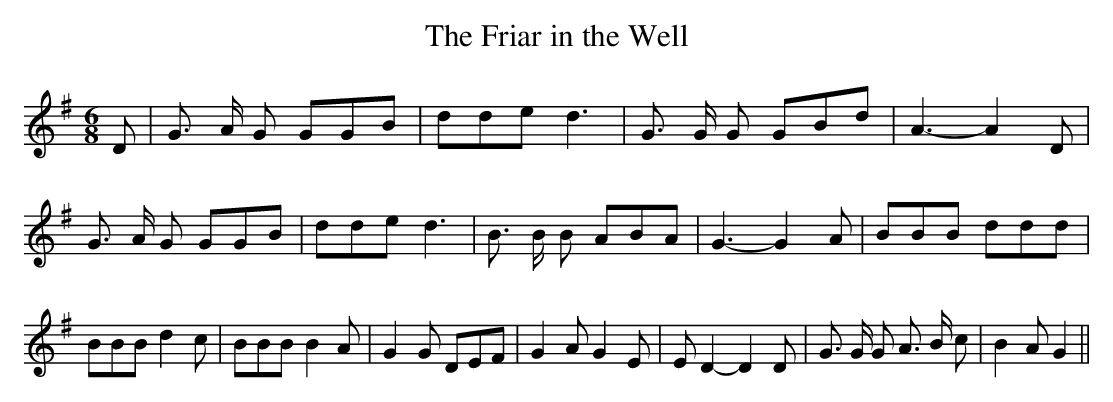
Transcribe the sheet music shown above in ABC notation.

X:1
T:The Friar in the Well
M:6/8
L:1/8
K:G
 D| G3/2 A/2 G GGB| dde d3| G3/2 G/2 G GBd| A3- A2 D| G3/2 A/2 G GGB|\
 dde d3| B3/2 B/2 B ABA| G3- G2 A| BBB ddd| BBB d2 c| BBB B2 A| G2 G DEF|\
 G2 A G2 E| E D2- D2 D| G3/2 G/2 G A3/2 B/2 c| B2 A G2||
